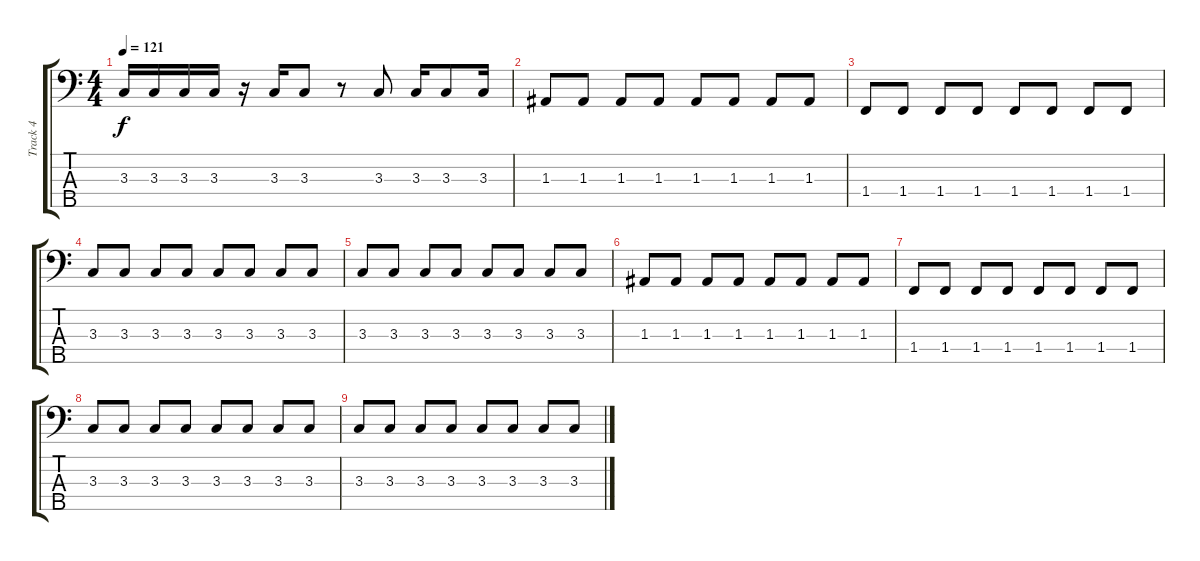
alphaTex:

\track ("Track 4" "Track 4") {instrument electricbassfinger}
\staff {score tabs}
\tuning (G2 D2 A1 E1 B0) {hide}
\ts (4 4)
\tempo 121
\clef f4
\ks c
3.3.16{dy f} 3.3.16 3.3.16 3.3.16 r.16 3.3.16 3.3.8 r.8 3.3.8 3.3.16 3.3.8 3.3.16 |
1.3.8 1.3.8 1.3.8 1.3.8 1.3.8 1.3.8 1.3.8 1.3.8 |
1.4.8 1.4.8 1.4.8 1.4.8 1.4.8 1.4.8 1.4.8 1.4.8 |
3.3.8 3.3.8 3.3.8 3.3.8 3.3.8 3.3.8 3.3.8 3.3.8 |
3.3.8 3.3.8 3.3.8 3.3.8 3.3.8 3.3.8 3.3.8 3.3.8 |
1.3.8 1.3.8 1.3.8 1.3.8 1.3.8 1.3.8 1.3.8 1.3.8 |
1.4.8 1.4.8 1.4.8 1.4.8 1.4.8 1.4.8 1.4.8 1.4.8 |
3.3.8 3.3.8 3.3.8 3.3.8 3.3.8 3.3.8 3.3.8 3.3.8 |
3.3.8 3.3.8 3.3.8 3.3.8 3.3.8 3.3.8 3.3.8 3.3.8
